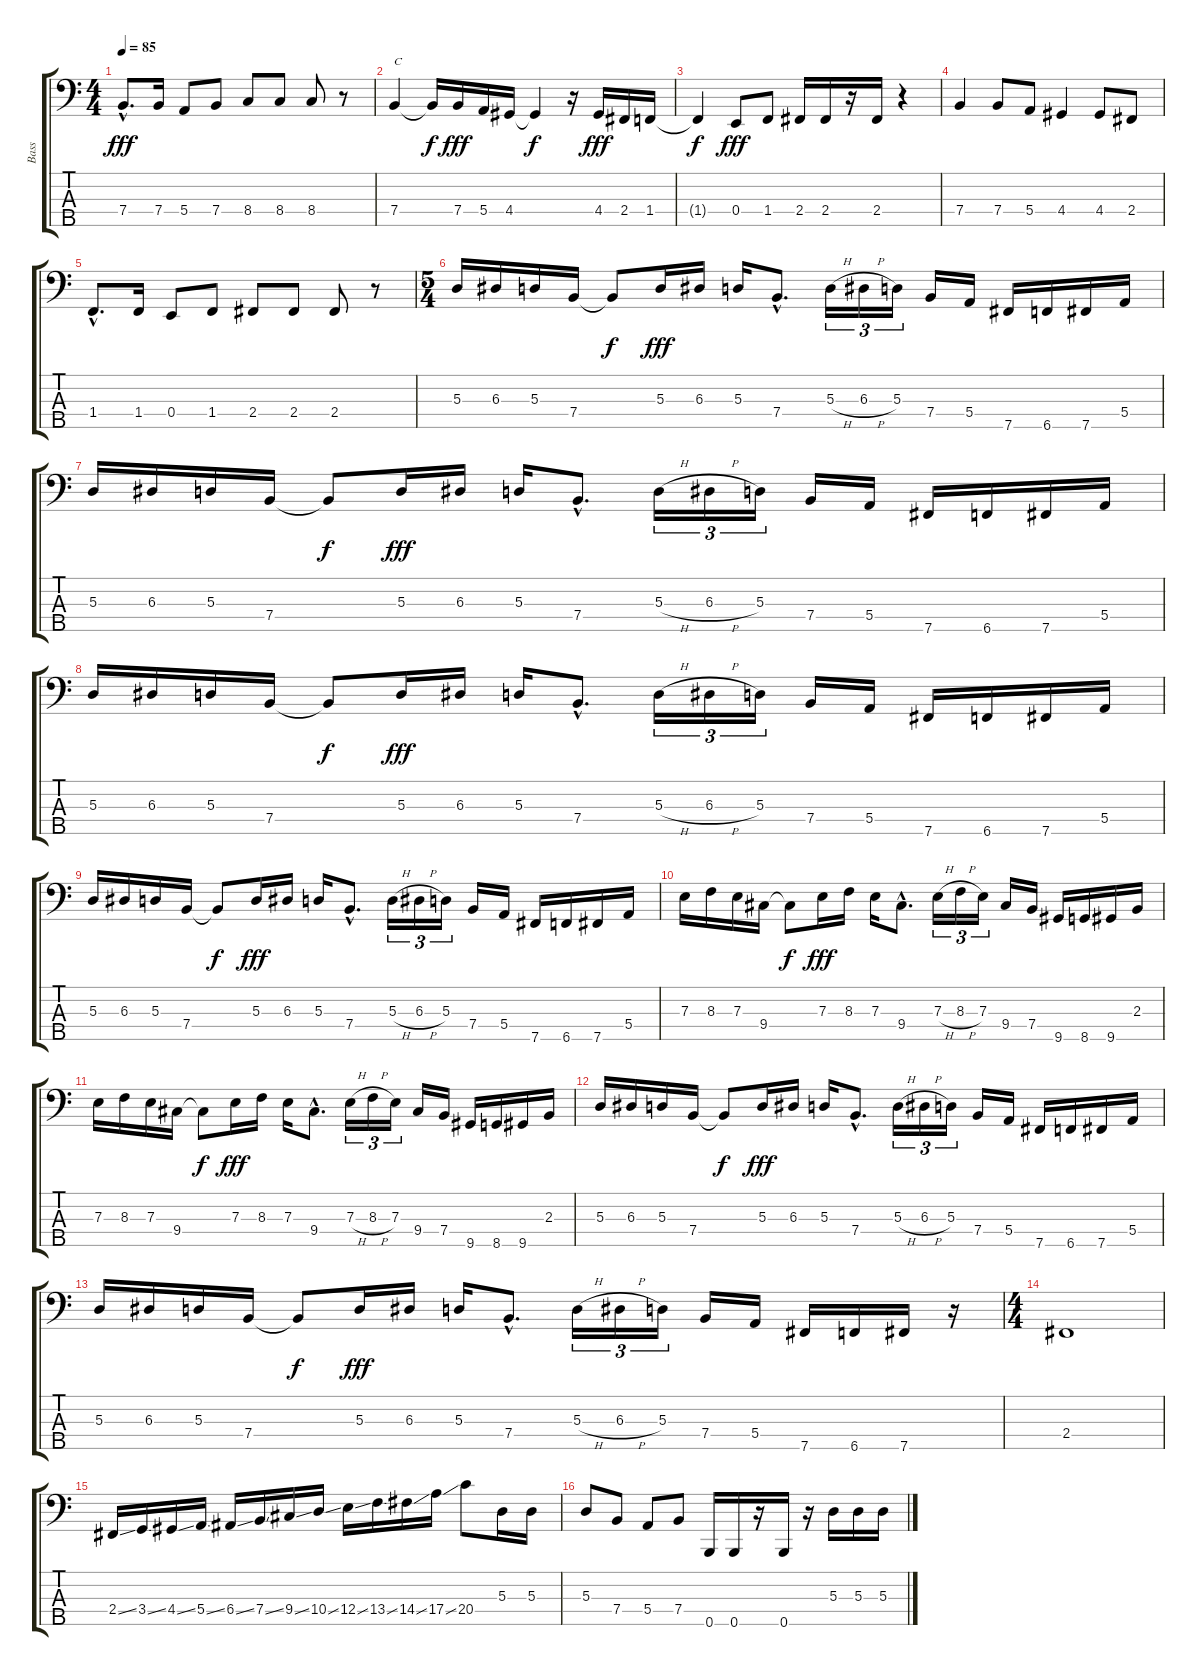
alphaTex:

\track ("Bass" "Bass") {instrument electricbassfinger}
\staff {score tabs}
\tuning (G2 D2 A1 E1 B0) {hide}
\ts (4 4)
\tempo 85
\clef f4
\ks c
7.4{hac}.8{d dy fff} 7.4.16 5.4.8 7.4.8 8.4.8 8.4.8 8.4.8 r.8 |
7.4.4{txt "C"} 7.4{t}.16{dy f} 7.4.16{dy fff} 5.4.16 4.4.16 4.4{t}.4{dy f} r.16 4.4.16{dy fff} 2.4.16 1.4.16 |
1.4{t}.4{dy f} 0.4.8{dy fff} 1.4.8 2.4.16 2.4.16 r.16 2.4.16 r.4 |
7.4.4 7.4.8 5.4.8 4.4.4 4.4.8 2.4.8 |
1.4{hac}.8{d} 1.4.16 0.4.8 1.4.8 2.4.8 2.4.8 2.4.8 r.8 |
\ts (5 4)
5.3.16 6.3.16 5.3.16 7.4.16 7.4{t}.8{dy f} 5.3.16{dy fff} 6.3.16 5.3.16 7.4{hac}.8{d} 5.3{h}.16{tu (3 2)} 6.3{h}.16{tu (3 2)} 5.3.16{tu (3 2)} 7.4.16 5.4.16 7.5.16 6.5.16 7.5.16 5.4.16 |
5.3.16 6.3.16 5.3.16 7.4.16 7.4{t}.8{dy f} 5.3.16{dy fff} 6.3.16 5.3.16 7.4{hac}.8{d} 5.3{h}.16{tu (3 2)} 6.3{h}.16{tu (3 2)} 5.3.16{tu (3 2)} 7.4.16 5.4.16 7.5.16 6.5.16 7.5.16 5.4.16 |
5.3.16 6.3.16 5.3.16 7.4.16 7.4{t}.8{dy f} 5.3.16{dy fff} 6.3.16 5.3.16 7.4{hac}.8{d} 5.3{h}.16{tu (3 2)} 6.3{h}.16{tu (3 2)} 5.3.16{tu (3 2)} 7.4.16 5.4.16 7.5.16 6.5.16 7.5.16 5.4.16 |
5.3.16 6.3.16 5.3.16 7.4.16 7.4{t}.8{dy f} 5.3.16{dy fff} 6.3.16 5.3.16 7.4{hac}.8{d} 5.3{h}.16{tu (3 2)} 6.3{h}.16{tu (3 2)} 5.3.16{tu (3 2)} 7.4.16 5.4.16 7.5.16 6.5.16 7.5.16 5.4.16 |
7.3.16 8.3.16 7.3.16 9.4.16 9.4{t}.8{dy f} 7.3.16{dy fff} 8.3.16 7.3.16 9.4{hac}.8{d} 7.3{h}.16{tu (3 2)} 8.3{h}.16{tu (3 2)} 7.3.16{tu (3 2)} 9.4.16 7.4.16 9.5.16 8.5.16 9.5.16 2.3.16 |
7.3.16 8.3.16 7.3.16 9.4.16 9.4{t}.8{dy f} 7.3.16{dy fff} 8.3.16 7.3.16 9.4{hac}.8{d} 7.3{h}.16{tu (3 2)} 8.3{h}.16{tu (3 2)} 7.3.16{tu (3 2)} 9.4.16 7.4.16 9.5.16 8.5.16 9.5.16 2.3.16 |
5.3.16 6.3.16 5.3.16 7.4.16 7.4{t}.8{dy f} 5.3.16{dy fff} 6.3.16 5.3.16 7.4{hac}.8{d} 5.3{h}.16{tu (3 2)} 6.3{h}.16{tu (3 2)} 5.3.16{tu (3 2)} 7.4.16 5.4.16 7.5.16 6.5.16 7.5.16 5.4.16 |
5.3.16 6.3.16 5.3.16 7.4.16 7.4{t}.8{dy f} 5.3.16{dy fff} 6.3.16 5.3.16 7.4{hac}.8{d} 5.3{h}.16{tu (3 2)} 6.3{h}.16{tu (3 2)} 5.3.16{tu (3 2)} 7.4.16 5.4.16 7.5.16 6.5.16 7.5.16 r.16 |
\ts (4 4)
2.4.1 |
2.4{ss}.16 3.4{ss}.16 4.4{ss}.16 5.4{ss}.16 6.4{ss}.16 7.4{ss}.16 9.4{ss}.16 10.4{ss}.16 12.4{ss}.16 13.4{ss}.16 14.4{ss}.16 17.4{ss}.16 20.4.8 5.3.16 5.3.16 |
5.3.8 7.4.8 5.4.8 7.4.8 0.5.16 0.5.16 r.16 0.5.16 r.16 5.3.16 5.3.16 5.3.16
